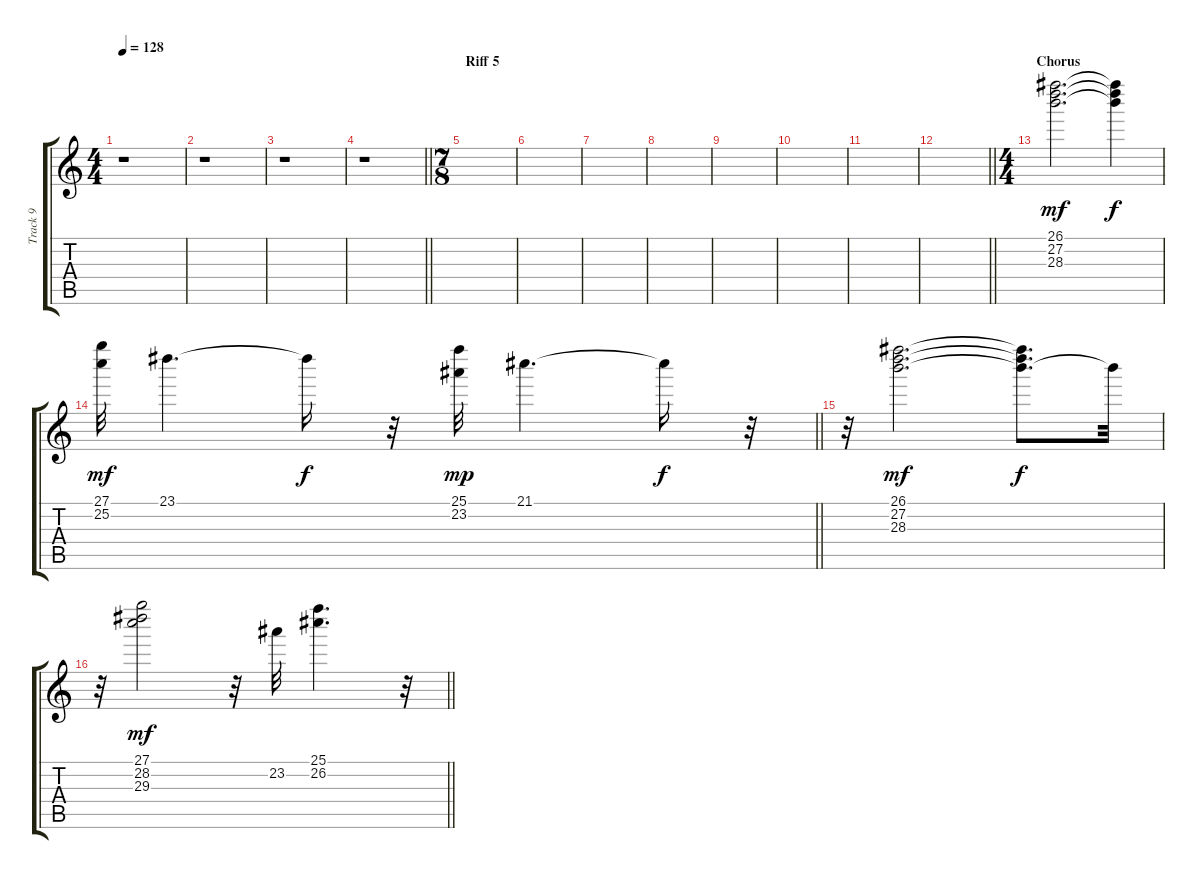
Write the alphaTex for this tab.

\track ("Track 9" "Track 9") {mute instrument acousticguitarsteel}
\staff {score tabs}
\tuning (E4 B3 G3 D3 A2 E2) {hide}
\ts (4 4)
\tempo 128
\clef g2
\ks c
r.1{dy mf} |
r.1 |
r.1 |
\barLineRight lightlight
r.1 |
\ts (7 8)
\section ("" "Riff 5")
|
|
|
|
|
|
|
\barLineRight lightlight
|
\ts (4 4)
\section ("" "Chorus")
(26.1 27.2 28.3).2{d} (26.1{t} 27.2{t} 28.3{t}).4{dy f} |
\barLineRight lightlight
(27.1 25.2).32{dy mf} 23.1.4{d} 23.1{t}.16{dy f} r.32 (25.1 23.2).32{dy mp} 21.1.4{d} 21.1{t}.16{dy f} r.32 |
r.32 (26.1 27.2 28.3).2{d dy mf} (26.1{t} 27.2{t} 28.3{t}).8{d dy f} 28.3{t}.32 |
\barLineRight lightlight
r.32 (27.1 28.2 29.3).2{dy mf} r.32 23.2.32 (25.1 26.2).4{d} r.32
